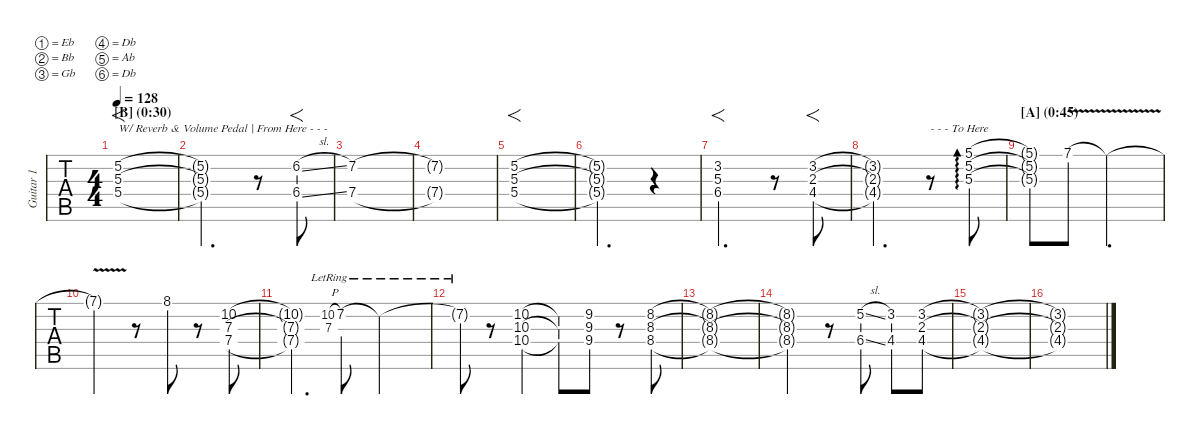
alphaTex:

\defaultSystemsLayout 4
\hideDynamics
\bracketExtendMode nobrackets
\multiTrackTrackNamePolicy allsystems
\firstSystemTrackNameMode fullname
\otherSystemsTrackNameMode fullname
\otherSystemsTrackNameOrientation horizontal
\track ("Guitar 1" "Guitar 1") {instrument overdrivenguitar}
\staff {tabs}
\tuning (Eb4 Bb3 Gb3 Db3 Ab2 Db2)
\ts (4 4)
\section ("B" "(0:30)")
\scale
1.01252
\tempo 128
\accidentals auto
\clef g2
\ottava regular
\simile none
\ks aminor
(5.4{acc x} 5.2{acc x} 5.3{acc #}).1{f txt "W/ Reverb & Volume Pedal | From Here - - -" dy mf} |
\scale
0.991827 (5.4{t acc x} 5.2{t acc x} 5.3{t acc #}).2{d} r.8 (6.2{sl acc #} 6.4{sl acc #}).8{f} |
\scale
0.995655 (7.2{acc #} 7.4{acc x}).1 |
\scale
1.00982 (7.2{t acc #} 7.4{t acc x}).1 |
\scale
0.997124 (5.3{acc #} 5.2{acc x} 5.4{acc x}).1{f} |
\scale
0.993059 (5.3{t acc #} 5.2{t acc x} 5.4{t acc x}).2{d} r.4 |
\scale
1.02274 (3.2{acc x} 6.4{acc #} 5.3{acc #}).2{f d} r.8 (4.4{acc #} 2.3{acc x} 3.2{acc x}).8{f} |
\scale
0.977259 (4.4{t acc #} 2.3{t acc x} 3.2{t acc x}).2{d} r.8{txt "- - - To Here"} (5.3{acc #} 5.1{acc x} 5.2{acc x}).8{ad 0} |
\section ("A" "(0:45)")
\scale
1.05783 (5.3{t acc #} 5.1{t acc x} 5.2{t acc x}).8 7.1{v acc x}.8 7.1{v t acc x}.2{d} |
\scale
0.985625 7.1{v t acc x}.2 r.8 8.1{acc #}.8 r.8 (10.2{acc x} 7.3{acc x} 7.4{acc x}).8 |
\scale
0.981191 (10.2{t acc x} 7.3{t acc x} 7.4{t acc x}).4{d} (10.2{h lr acc x} 7.3{lr acc x}).8{gr onbeat} 7.2{lr acc #}.8 7.2{lr t acc #}.2 |
\scale
0.975351 7.2{lr t acc #}.8 r.8 (10.3{acc #} 10.2{acc x} 10.4{acc #}).4 (10.3{t acc #} 10.2{t acc x} 10.4{t acc #}).8 (9.4{acc x} 9.3{acc x} 9.2{acc #}).8 r.8 (8.2{acc x} 8.3{acc #} 8.4{acc #}).8 |
\scale
1.02245 (8.2{t acc x} 8.3{t acc #} 8.4{t acc #}).1 |
\scale
0.977553 (8.2{t acc x} 8.3{t acc #} 8.4{t acc #}).2 r.8 (5.2{sl acc x} 6.4{sl acc #}).8 (3.2{acc x} 4.4{acc #}).8 (3.2{acc x} 4.4{acc #} 2.3{acc x}).8 |
\scale
1.02257 (4.4{t acc #} 2.3{t acc x} 3.2{t acc x}).1 |
\scale
0.97743 (4.4{t acc #} 2.3{t acc x} 3.2{t acc x}).1
